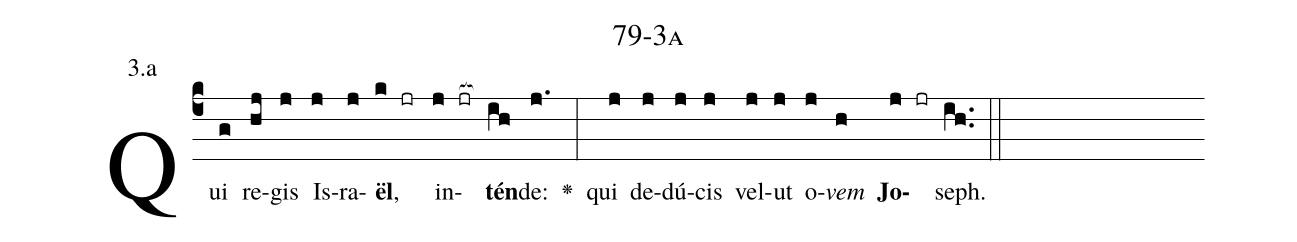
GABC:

name: 79-3a;
annotation: 3.a;
%%
(c4)Qui(g) re(hj)gis(j) Is(j)ra(j)<b>ël</b>,(k jr) in(j jr[ocb:1{])<b>tén</b>(ih[ocb:0}])de:(j.) <v>\greheightstar</v>(:) qui(j) de(j)dú(j)cis(j) vel(j)ut(j) o(j)<i>vem</i>(h) <b>Jo</b>(j jr)seph.(ih..) (::)


%E(j) u(j) o(j) u(h) a(j) e.(ih..) (::)
